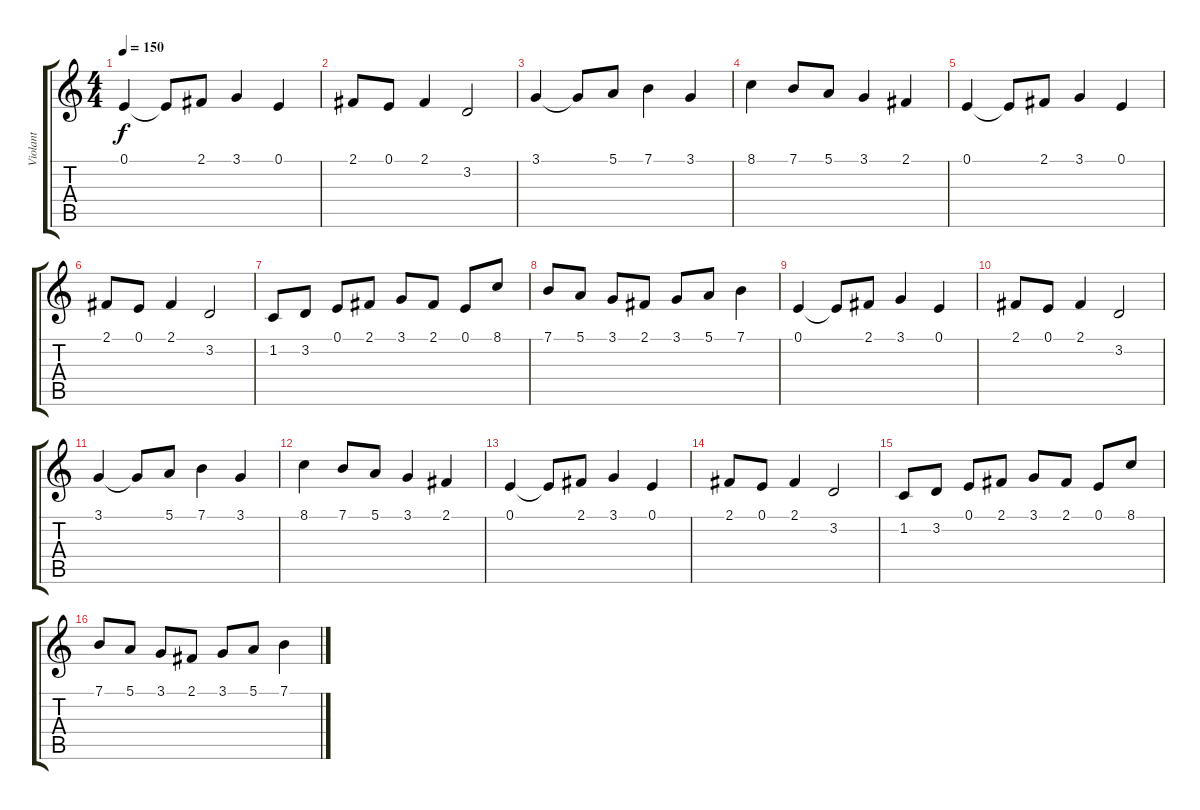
\track ("Violant" "Violant") {instrument viola}
\staff {score tabs}
\tuning (E4 B3 G3 D3 A2 E2) {hide}
\ts (4 4)
\tempo 150
\clef g2
\ks c
0.1.4{dy f balance 8} 0.1{t}.8 2.1.8 3.1.4 0.1.4 |
2.1.8 0.1.8 2.1.4 3.2.2 |
3.1.4 3.1{t}.8 5.1.8 7.1.4 3.1.4 |
8.1.4 7.1.8 5.1.8 3.1.4 2.1.4 |
0.1.4 0.1{t}.8 2.1.8 3.1.4 0.1.4 |
2.1.8 0.1.8 2.1.4 3.2.2 |
1.2.8 3.2.8 0.1.8 2.1.8 3.1.8 2.1.8 0.1.8 8.1.8 |
7.1.8 5.1.8 3.1.8 2.1.8 3.1.8 5.1.8 7.1.4 |
0.1.4{balance 8} 0.1{t}.8 2.1.8 3.1.4 0.1.4 |
2.1.8 0.1.8 2.1.4 3.2.2 |
3.1.4 3.1{t}.8 5.1.8 7.1.4 3.1.4 |
8.1.4 7.1.8 5.1.8 3.1.4 2.1.4 |
0.1.4 0.1{t}.8 2.1.8 3.1.4 0.1.4 |
2.1.8 0.1.8 2.1.4 3.2.2 |
1.2.8 3.2.8 0.1.8 2.1.8 3.1.8 2.1.8 0.1.8 8.1.8 |
7.1.8 5.1.8 3.1.8 2.1.8 3.1.8 5.1.8 7.1.4
